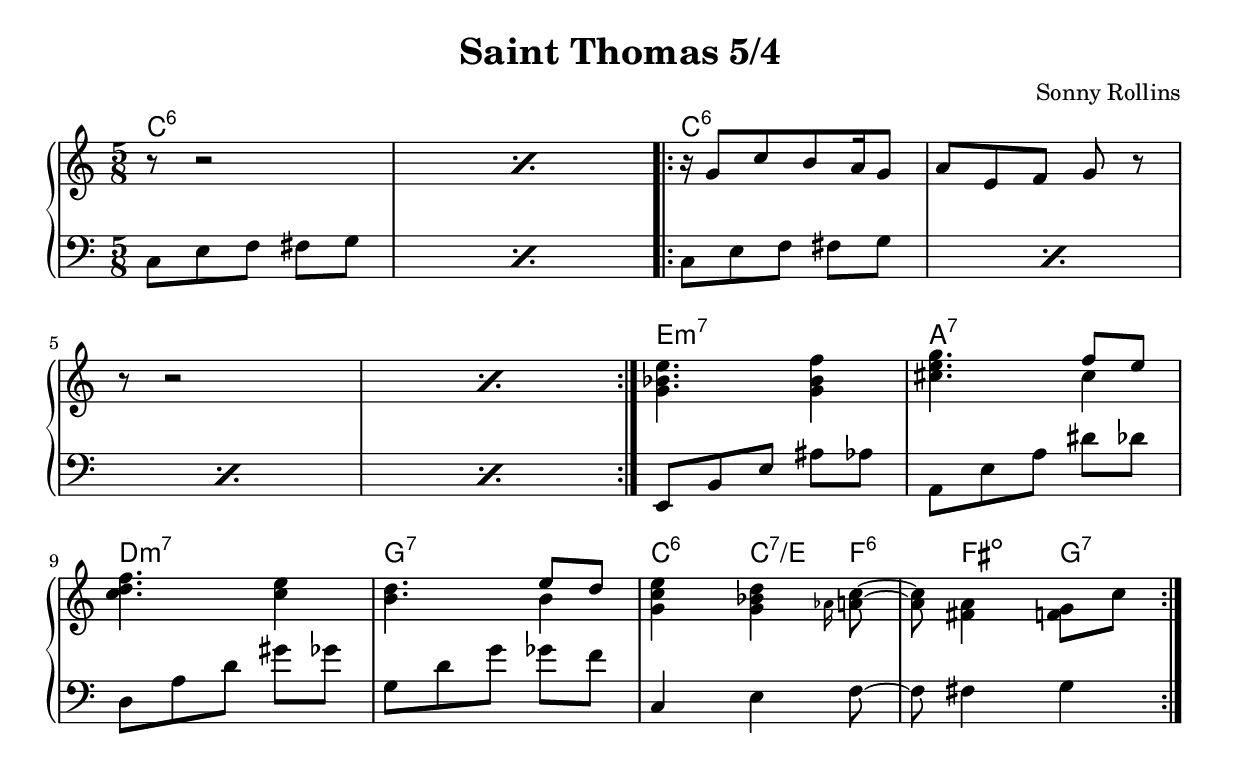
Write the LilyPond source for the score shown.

\version "2.18.2"	

noteCibleTransposition =   c   % c         % d pour Si b %  a, pour Mi b

ton = ""

indent = 0


maingauche = \relative c' {
\repeat volta 4 {
  \time 5/8
 \repeat percent 2 {c,8 e f fis g }
 \repeat volta 2 {\repeat percent 4 {c, e f fis g }}
 e, b' e ais aes | a, e' a dis des | d, a' d gis ges | g, d' g ges f 
 c,4 e f8~ | f fis4 g
}
}

variantea = { r8 g c b a | g a f g4 }
varianteb = { r16 g8 c b a16 g8 | a e f g r }

melodie =  \relative c''{
\time 5/8

\repeat volta 4 {
  \repeat percent 2 { r8 r2 }
  \repeat volta 2 { \varianteb  \repeat percent 2 { r8 r2 } }
   <g bes e>4. <g bes f'>4 | <cis e g>4. << \voiceOne {\stemDown cis4} \new Voice {\voiceTwo {\stemUp {f8 e}}}>> | <c d f>4. <c e>4 | <b d>4. << \voiceOne {\stemDown b4} \new Voice {\voiceTwo {\stemUp {e8 d}}}>>  |
  <g, c e>4 <g bes d> \grace{aes16} <a c>8~ | <a c> <fis a>4 <f g>8 c'
}
  
}

harmonie =  \chordmode{

  \time 5/8
 \repeat volta 4 {
    \tuplet 8/5 {
      \repeat percent 2 {c1:6}
      \repeat percent 4 {c:6}
      e:min7 | a:7 | d:min7 | g:7
    }   

  c4:6 c:7/e f:6 fis:dim g:7
}
    }



\header {
  title = #(string-append "Saint Thomas 5/4" ton )
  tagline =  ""
  composer = "Sonny Rollins"
}


\score {
  <<
  \new ChordNames {
      \transpose c \noteCibleTransposition{ \harmonie }
    }

  \new PianoStaff  <<
    \new Staff="up" \transpose c \noteCibleTransposition{ \melodie }
    \new Staff="down" \transpose c \noteCibleTransposition{ {\clef bass \maingauche} }
  >>
>>
  \layout {
    \context {
      \Score
      proportionalNotationDuration = #(ly:make-moment 4 72)
    }
  }
}





\score {
  <<
    \new Staff << \unfoldRepeats{\melodie 
                                 }  >>
    \new Staff << \unfoldRepeats{\maingauche
                          } >> 
  >>
\midi{ \tempo 4 = 160 }
}